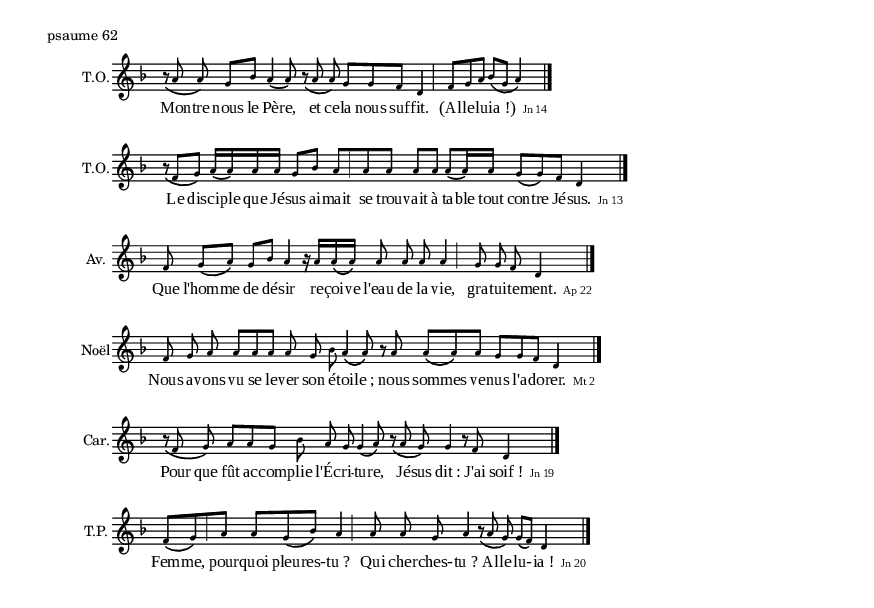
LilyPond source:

\version "2.10.0"
\include "definitions.ly"

\markup { psaume 62}

\relative f' { 
	\new Staff {
		\cadenzaOn
		\key f \major
		\set Staff.instrumentName = \markup{ \center-align { T.O. } }
		\times 2/3 { r8_\( a a\) }
		g[ bes]
		\times 2/3 { a4\( a8\) }
		\pespace
		\times 2/3 { r8_\( a a\) }
		\times 2/3 { g[ g f] }
		d4 
		\barre \pespace
		\times 2/3 { f8[ g a] } bes[\( g] a4\)
		\endBar
	}
	\addlyrics {
		Mon -- tre nous le Pè -- re, et ce -- la nous suf -- fit. "(Al" -- le -- lu -- "ia !)" _ _
		\markup { \citation #"Jn 14" }
	}
}


\relative f' { 
	\new Staff {
		\cadenzaOn
		\key f \major
		\set Staff.instrumentName = \markup{ \center-align { T.O. } }
		\times 2/3 { r8_\( f[ g]\) }
		a16[\( a\) a a]  g8[ bes]
		\times 2/3 { a[\cesure\pespace a a] }  a[ a]
		\times 2/3 { a[\( a16\) a] }  \times 2/3 { g8[\( g\) f] } d4
		\endBar
	}
	\addlyrics {
		Le dis -- ci -- ple que Jé -- sus ai -- mait se trou -- vait à ta -- ble tout con -- tre Jé -- sus.
		\markup { \citation #"Jn 13" }
	}
}

\relative f' { 
	\new Staff {
		\cadenzaOn
		\key f \major
		\set Staff.instrumentName = \markup{ \center-align { Av. } }
		 f8
		g[\( a\)]
		g[ bes]
		a4
		\espace
		r16 a[ a\( a\)]
		\times 2/3 { a8 a a }
		a4
		\cesure \pespace
		\times 2/3 { g8 g f }
		d4
		\endBar
	}
	\addlyrics {
		Que l'hom -- me de dé -- sir re -- çoi -- ve l'eau de la vie, gra -- tui -- te -- ment.
		\markup { \citation #"Ap 22" }
	}
}
 
\relative f' { 
	\new Staff {
		\cadenzaOn
		\key f \major
		\set Staff.instrumentName = \markup{ \center-align { Noël } }
		\times 2/3 { f8 g a }
		\times 2/3 { a[ a a] }
		\times 2/3 { a g bes}
		\times 2/3 { a4\( a8\) }
\pespace
		r a
		\times 2/3 { a8[\( a\) a] }
		\times 2/3 { g[ g f] }
		d4
		\endBar
	}
	\addlyrics {
		Nous a -- vons vu se le --  ver son é -- toi -- "le ;" nous som -- mes ve -- nus l'a -- do -- rer.
		\markup { \citation #"Mt 2" }
	}
}


\relative f' { 
	\new Staff {
		\cadenzaOn
		\key f \major
		\set Staff.instrumentName = \markup{ \center-align { Car. } }
		\times 2/3 { r8_\( f g\) }
		\times 2/3 { a[ a g] }
		\times 2/3 { bes a g }
		\times 2/3 { g4\( a8\) }
		\pespace
		\times 2/3 { r_\( a g\) }
		g4 \pespace
		r8 f
		d4
		\endBar
	}
	\addlyrics {
		Pour que fût ac -- com -- plie l'Éc -- ri -- tu -- re, Jé -- sus "dit :" J'ai "soif !"
		\markup { \citation #"Jn 19" }
	}
}

\relative f' { 
	\new Staff {
		\cadenzaOn
		\key f \major
		\set Staff.instrumentName = \markup{ \center-align { T.P. } }
		\times 2/3 { f8[\( g\) \cesure\pespace a] }
		\times 2/3 { a[ g\( bes\)] }
		a4
		\cesure \pespace
		\times 2/3 { a8 a g }
		a4
		\pespace
		\times 2/3 { r8_\( a g\) }
		g[\( f\)]
		d4
		\endBar
	}
	\addlyrics {
		Fem -- me, pour -- quoi pleu -- res- -- "tu ?" Qui cher -- ches-  -- "tu ?" Al -- le -- lu -- - -- "ia !"
		\markup { \citation #"Jn 20" }
	}
}



